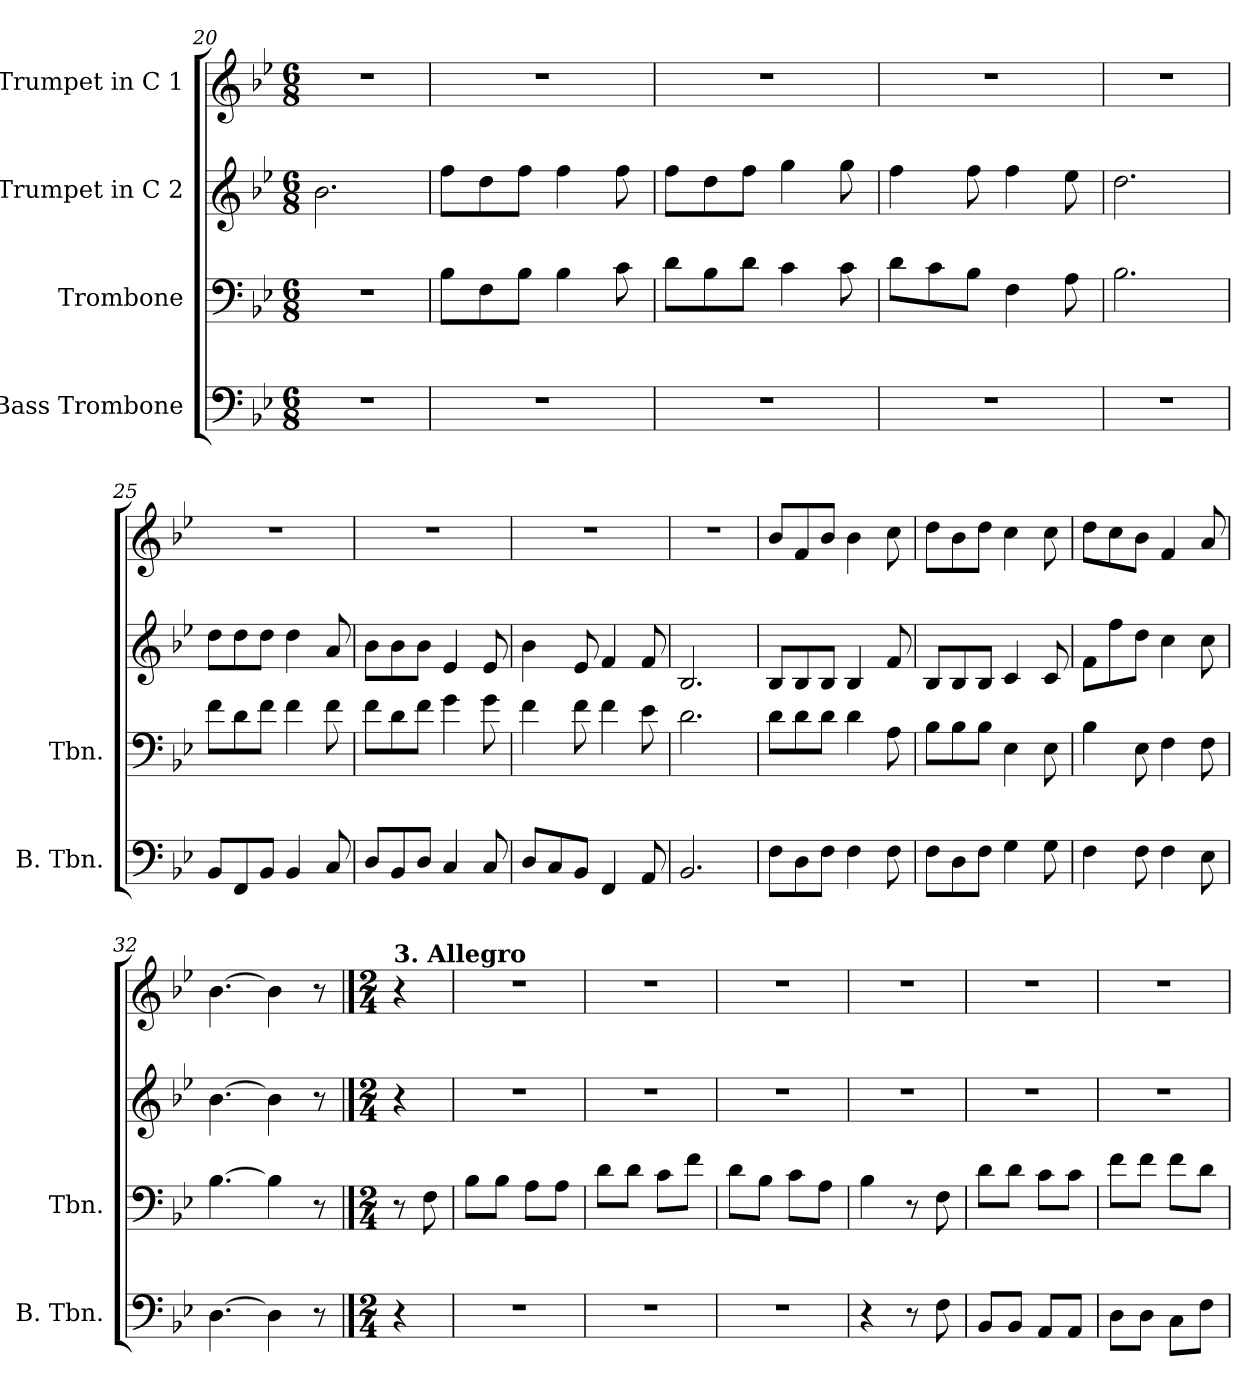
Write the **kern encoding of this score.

**kern	**kern	**kern	**kern
*part4	*part3	*part2	*part1
*staff4	*staff3	*staff2	*staff1
*I"Bass Trombone	*I"Trombone	*I"Trumpet in C 2	*I"Trumpet in C 1
*I'B. Tbn.	*I'Tbn.	*	*
!!LO:LB:g=z
*clefF4	*clefF4	*clefG2	*clefG2
*k[b-e-]	*k[b-e-]	*k[b-e-]	*k[b-e-]
*B-:	*B-:	*B-:	*B-:
*M6/8	*M6/8	*M6/8	*M6/8
=20	=20	=20	=20
2.r	2.r	2.b-\	2.r
!!LO:PB:g=z
=21	=21	=21	=21
2.r	8B-\L	8ff\L	2.r
.	8F\	8dd\	.
.	8B-\J	8ff\J	.
.	4B-\	4ff\	.
.	8c\	8ff\	.
=22	=22	=22	=22
2.r	8d\L	8ff\L	2.r
.	8B-\	8dd\	.
.	8d\J	8ff\J	.
.	4c\	4gg\	.
.	8c\	8gg\	.
=23	=23	=23	=23
2.r	8d\L	4ff\	2.r
.	8c\	.	.
.	8B-\J	8ff\	.
.	4F\	4ff\	.
.	8A\	8ee-\	.
=24	=24	=24	=24
2.r	2.B-\	2.dd\	2.r
=25	=25	=25	=25
8BB-/L	8f\L	8dd\L	2.r
8FF/	8d\	8dd\	.
8BB-/J	8f\J	8dd\J	.
4BB-/	4f\	4dd\	.
8C/	8f\	8a/	.
=26	=26	=26	=26
8D/L	8f\L	8b-\L	2.r
8BB-/	8d\	8b-\	.
8D/J	8f\J	8b-\J	.
4C/	4g\	4e-/	.
8C/	8g\	8e-/	.
!!LO:LB:g=z
=27	=27	=27	=27
8D/L	4f\	4b-\	2.r
8C/	.	.	.
8BB-/J	8f\	8e-/	.
4FF/	4f\	4f/	.
8AA/	8e-\	8f/	.
=28	=28	=28	=28
2.BB-/	2.d\	2.B-/	2.r
=29	=29	=29	=29
8F\L	8d\L	8B-/L	8b-/L
8D\	8d\	8B-/	8f/
8F\J	8d\J	8B-/J	8b-/J
4F\	4d\	4B-/	4b-\
8F\	8A\	8f/	8cc\
=30	=30	=30	=30
8F\L	8B-\L	8B-/L	8dd\L
8D\	8B-\	8B-/	8b-\
8F\J	8B-\J	8B-/J	8dd\J
4G\	4E-\	4c/	4cc\
8G\	8E-\	8c/	8cc\
=31	=31	=31	=31
4F\	4B-\	8f\L	8dd\L
.	.	8ff\	8cc\
8F\	8E-\	8dd\J	8b-\J
4F\	4F\	4cc\	4f/
8E-\	8F\	8cc\	8a/
=32	=32	=32	=32
[4.D\	[4.B-\	[4.b-\	[4.b-\
4D\]	4B-\]	4b-\]	4b-\]
8r	8r	8r	8r
!!LO:LB:g=z
==33	==33	==33	==33
*M2/4	*M2/4	*M2/4	*M2/4
!	!	!	!LO:TX:a:B:t=3. Allegro
4r	8r	4r	4r
.	8F\	.	.
=34	=34	=34	=34
2r	8B-\L	2r	2r
.	8B-\J	.	.
.	8A\L	.	.
.	8A\J	.	.
=35	=35	=35	=35
2r	8d\L	2r	2r
.	8d\J	.	.
.	8c\L	.	.
.	8f\J	.	.
=36	=36	=36	=36
2r	8d\L	2r	2r
.	8B-\J	.	.
.	8c\L	.	.
.	8A\J	.	.
=37	=37	=37	=37
4r	4B-\	2r	2r
8r	8r	.	.
8F\	8F\	.	.
=38	=38	=38	=38
8BB-/L	8d\L	2r	2r
8BB-/J	8d\J	.	.
8AA/L	8c\L	.	.
8AA/J	8c\J	.	.
=39	=39	=39	=39
8D\L	8f\L	2r	2r
8D\J	8f\J	.	.
8C\L	8f\L	.	.
8F\J	8d\J	.	.
=	=	=	=
*-	*-	*-	*-
